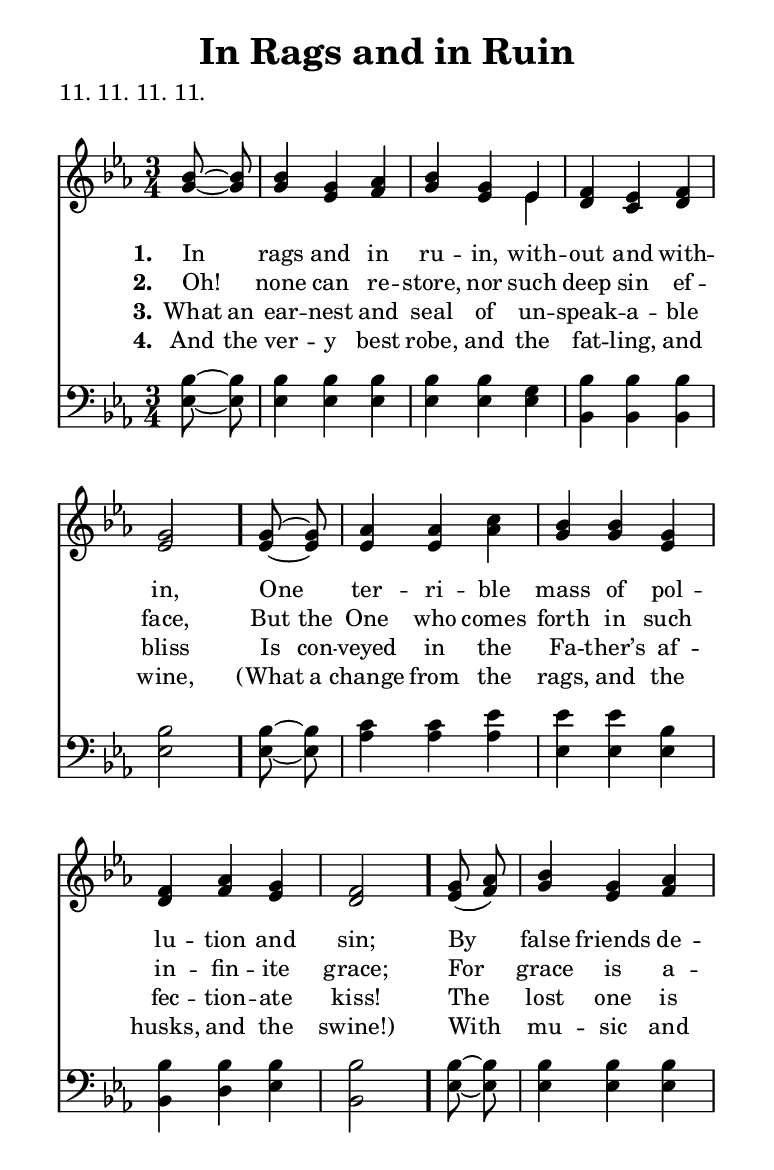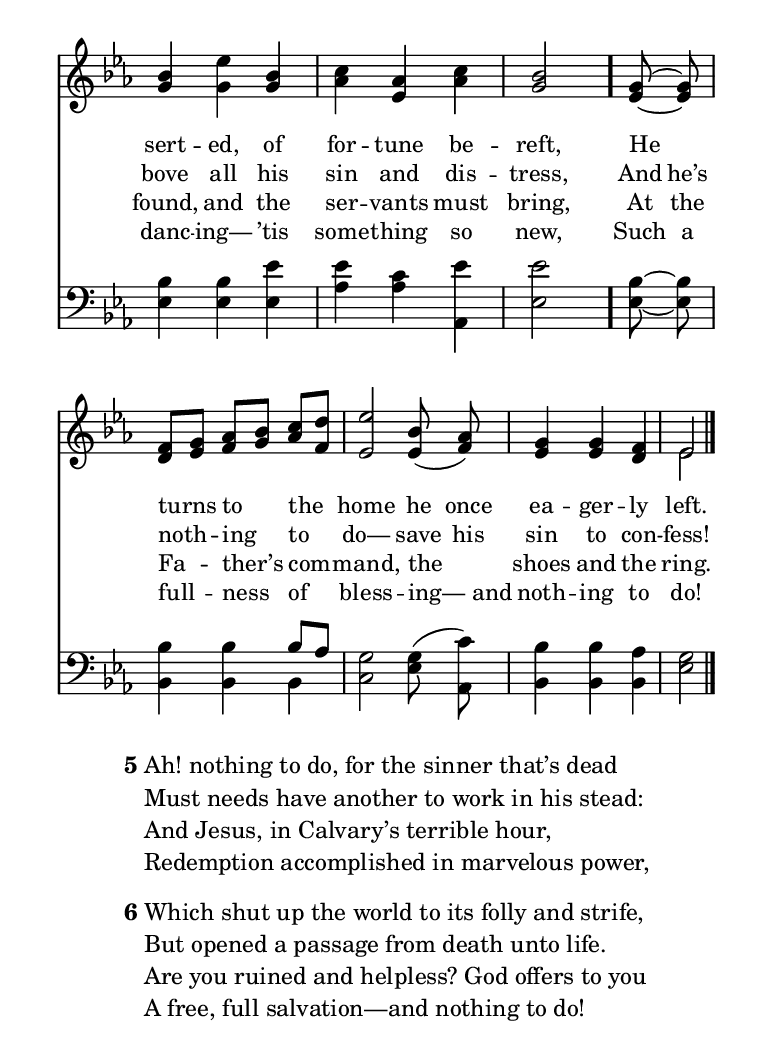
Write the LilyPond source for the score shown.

\include "common/global.ily"
\paper {
  \include "common/paper.ily"
  ragged-bottom = ##t
  ragged-last-bottom = ##t
  page-count = ##f
}

\header{
  %gospel
  hymnnumber = "26"
  title = "In Rags and in Ruin"
  tunename = "Comfort" % see https://hymnary.org/tune/comfort_toronto -- but also https://hymnary.org/tune/edinburgh_55345
  meter = "11. 11. 11. 11."
  poet = ""
  composer = ""
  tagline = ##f
}

% for fermata in MIDI
ta = { \tempo 4=90 }
tb = { \tempo 4=45 }

patternAA = { c8 ~ c8 | c4 c4 c4 | c4 c4 c4 | c4 c4 c4 | c2 }
patternAB = { c8( c8) | c4 c4 c4 | c4 c4 c4 | c4 c4 c4 | c2 }

patternBA = { c8 ~ c8 | c8[ c8] c8[ c8] c8[ c8] | c2 c8( c8) | c4 c4 c4 | c2 }
patternBB = { c8 ~ c8 | c4      c4      c8[ c8] | c2 c8( c8) | c4 c4 c4 | c2 }
patternBC = { c8 ~ c8 | c4      c4      c4      | c2 c8( c8) | c4 c4 c4 | c2 }

global = {
  \include "common/overrides.ily"
  \override Staff.TimeSignature.style = #'numbered
  \time 3/4
  \override Score.MetronomeMark.transparent = ##t % hide all fermata changes too
  \ta
  \key ees \major
  \partial 4
  \autoBeamOff
}

notesSoprano = {
\global
\relative c'' {

  \changePitch \patternAA { bes bes | bes g aes       | bes g ees   | f ees f | g   }
  \changePitch \patternAA { g g     | aes aes c       | bes bes g   | f aes g | f   }
  \changePitch \patternAB { g aes   | bes g aes       | bes ees bes | c aes c | bes }
  \changePitch \patternBA { g g     | f g aes bes c d | ees bes aes | g g f   | ees }

  \bar "|."

}
}

notesAlto = {
\global
\relative e' {

  \changePitch \patternAA { g g     | g ees f         | g ees ees | d c d       | ees }
  \changePitch \patternAA { ees ees | ees ees aes     | g g ees   | d f ees     | d   }
  \changePitch \patternAB { ees f   | g ees f         | g g g     | aes ees aes | g   }
  \changePitch \patternBA { ees ees | d ees f g aes f | ees ees f | ees ees d   | ees }

}
}

notesTenor = {
\global
\relative a {

  \changePitch \patternAA { bes bes | bes bes bes     | bes bes g   | bes bes bes | bes }
  \changePitch \patternAA { bes bes | c c ees         | ees ees bes | bes bes bes | bes }
  \changePitch \patternAA { bes bes | bes bes bes     | bes bes ees | ees c ees   | ees }
  \changePitch \patternBB { bes bes | bes bes bes aes | g g c       | bes bes aes | g   }

}
}

notesBass = {
\global
\relative f {

  \changePitch \patternAA { ees ees | ees ees ees | ees ees ees | bes bes bes  | ees  }
  \changePitch \patternAA { ees ees | aes aes aes | ees ees ees | bes d ees    | bes  }
  \changePitch \patternAA { ees ees | ees ees ees | ees ees ees | aes aes aes, | ees' }
  \changePitch \patternBC { ees ees | bes bes bes | c ees aes,  | bes bes bes  | ees  }

}
}

wordsA = \lyricmode {
\set stanza = "1."

In rags and in ru -- in, with -- out and with -- in, \bar "."
One ter -- ri -- ble mass of pol -- lu -- tion and sin; \bar "."
By false friends de -- sert -- ed, of for -- tune be -- reft, \bar "."
He turns to the home { \mon } he once { \moff } ea -- ger -- ly left. \bar "."

}

wordsB = \lyricmode {
\set stanza = "2."

Oh! none can re -- store, nor such deep sin ef -- face,
{ \mon } But the { \moff } One who comes forth in such in -- fin -- ite grace;
For grace is a -- bove all his sin and dis -- tress,
{ \mon } And he’s { \moff } noth -- ing to do— { \mon } save his { \moff } sin to con -- fess!

}

wordsC = \lyricmode {
\set stanza = "3."

{ \mon } What an { \moff } ear -- nest and seal of un -- speak -- a -- ble bliss
{ \mon } Is con -- veyed { \moff } in the Fa -- ther’s af -- fec -- tion -- ate kiss!
The lost one is found, and the ser -- vants must bring,
{ \mon } At the { \moff } Fa -- ther’s com -- mand, the shoes and the ring.

}

wordsD = \lyricmode {
\set stanza = "4."

{ \mon } And the { \moff } ver -- y best robe, and the fat -- ling, and wine,
{ \mon } (What a { \moff } change from the rags, and the husks, and the swine!)
With mu -- sic and danc -- ing— ’tis some -- thing so new,
{ \mon } Such a { \moff } full -- ness of bless -- ing— and noth -- ing to do!

}

wordsE = \markuplist {

\line { Ah! nothing to do, for the sinner that’s dead }
\line { Must needs have another to work in his stead: }
\line { And Jesus, in Calvary’s terrible hour,        }
\line { Redemption accomplished in marvelous power,   }

}

wordsF = \markuplist {

\line { Which shut up the world to its folly and strife, }
\line { But opened a passage from death unto life.       }
\line { Are you ruined and helpless? God offers to you   }
\line { A free, full salvation—and nothing to do!        }

}

\score {
  \context ChoirStaff <<
    \context Staff = upper <<
      \set Staff.autoBeaming = ##f
      \set ChoirStaff.systemStartDelimiter = #'SystemStartBar
      \set ChoirStaff.printPartCombineTexts = ##f
      \partcombine #'(2 . 11) \notesSoprano \notesAlto
      \context NullVoice = sopranos { \voiceOne << \notesSoprano >> }
      \context Lyrics = one   \lyricsto sopranos \wordsA
      \context Lyrics = two   \lyricsto sopranos \wordsB
      \context Lyrics = three \lyricsto sopranos \wordsC
      \context Lyrics = four  \lyricsto sopranos \wordsD
    >>
    \context Staff = men <<
      \set Staff.autoBeaming = ##f
      \clef bass
      \set ChoirStaff.printPartCombineTexts = ##f
      \partcombine #'(2 . 11) \notesTenor \notesBass
    >>
  >>
  \layout {
    \include "common/layout.ily"
  }
  #(cond ((ly:get-option 'eog-midi-permitted) #{ \midi{
    \include "common/midi.ily"
  } #}))
}

\markup { \fontsize #0.3 \vcenter \fill-line { \column {
  \vspace #1
  \line{ \bold 5 \column { \wordsE } } \combine \null \vspace #0.4
  \line{ \bold 6 \column { \wordsF } }
} } }

\version "2.19.49"  % necessary for upgrading to future LilyPond versions.

% vi:set et ts=2 sw=2 ai nocindent syntax=lilypond:
